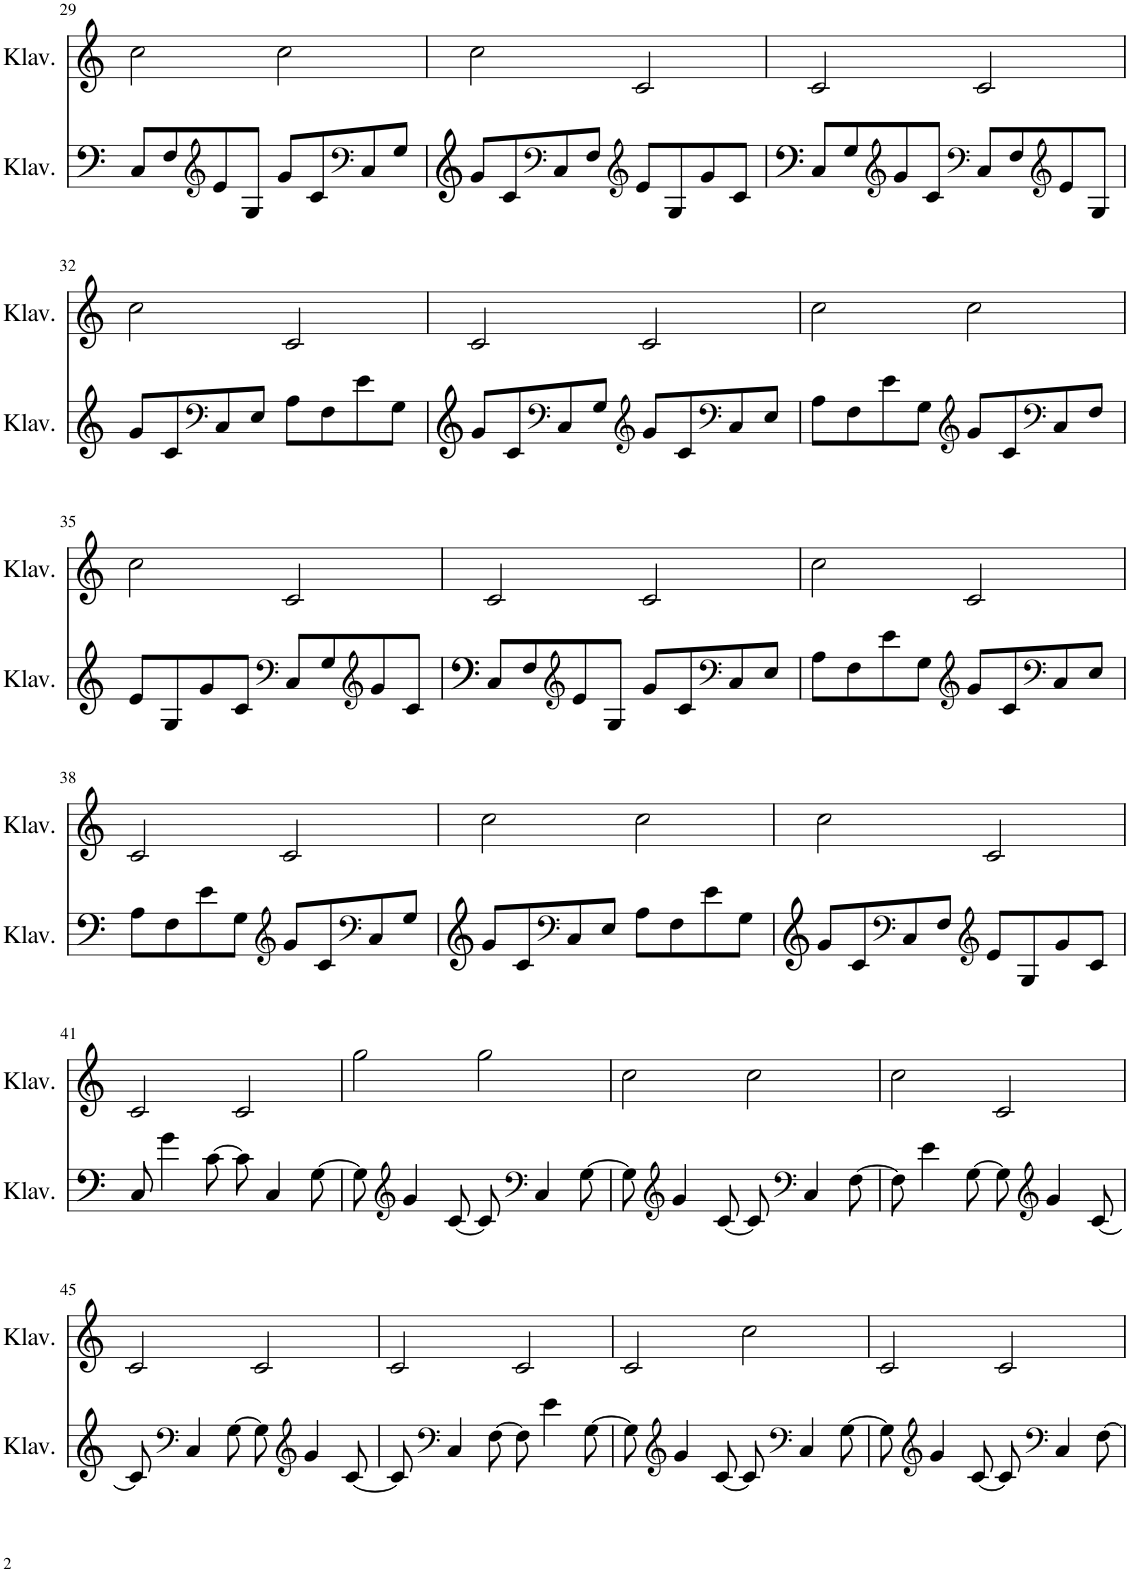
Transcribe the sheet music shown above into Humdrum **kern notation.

**kern	**kern
*part2	*part1
*staff2	*staff1
*I"Klavier	*I"Klavier
*I'Klav.	*I'Klav.
!!LO:PB:g=z
*clefG2	*clefG2
*k[]	*k[]
*M4/4	*M4/4
=29	=29
8C/L	2cc\
8F/	.
*clefG2	*
8e/	.
8G/J	.
8g/L	2cc\
8c/	.
*clefF4	*
8C/	.
8G/J	.
=30	=30
8g/L	2cc\
8c/	.
*clefF4	*
8C/	.
8F/J	.
*clefG2	*
8e/L	2c/
8G/	.
8g/	.
8c/J	.
=31	=31
8C/L	2c/
8G/	.
*clefG2	*
8g/	.
8c/J	.
*clefF4	*
8C/L	2c/
8F/	.
*clefG2	*
8e/	.
8G/J	.
!!LO:LB:g=z
=32	=32
8g/L	2cc\
8c/	.
*clefF4	*
8C/	.
8E/J	.
8A\L	2c/
8F\	.
8e\	.
8G\J	.
=33	=33
8g/L	2c/
8c/	.
*clefF4	*
8C/	.
8G/J	.
*clefG2	*
8g/L	2c/
8c/	.
*clefF4	*
8C/	.
8E/J	.
=34	=34
8A\L	2cc\
8F\	.
8e\	.
8G\J	.
*clefG2	*
8g/L	2cc\
8c/	.
*clefF4	*
8C/	.
8F/J	.
!!LO:LB:g=z
=35	=35
8e/L	2cc\
8G/	.
8g/	.
8c/J	.
*clefF4	*
8C/L	2c/
8G/	.
*clefG2	*
8g/	.
8c/J	.
=36	=36
8C/L	2c/
8F/	.
*clefG2	*
8e/	.
8G/J	.
8g/L	2c/
8c/	.
*clefF4	*
8C/	.
8E/J	.
=37	=37
8A\L	2cc\
8F\	.
8e\	.
8G\J	.
*clefG2	*
8g/L	2c/
8c/	.
*clefF4	*
8C/	.
8E/J	.
!!LO:LB:g=z
=38	=38
8A\L	2c/
8F\	.
8e\	.
8G\J	.
*clefG2	*
8g/L	2c/
8c/	.
*clefF4	*
8C/	.
8G/J	.
=39	=39
8g/L	2cc\
8c/	.
*clefF4	*
8C/	.
8E/J	.
8A\L	2cc\
8F\	.
8e\	.
8G\J	.
=40	=40
8g/L	2cc\
8c/	.
*clefF4	*
8C/	.
8F/J	.
*clefG2	*
8e/L	2c/
8G/	.
8g/	.
8c/J	.
!!LO:LB:g=z
=41	=41
8C/	2c/
4g\	.
[8c\	.
8c\]	2c/
4C/	.
[8G\	.
=42	=42
8G\]	2gg\
*clefG2	*
4g/	.
[8c/	.
8c/]	2gg\
*clefF4	*
4C/	.
[8G\	.
=43	=43
8G\]	2cc\
*clefG2	*
4g/	.
[8c/	.
8c/]	2cc\
*clefF4	*
4C/	.
[8F\	.
=44	=44
8F\]	2cc\
4e\	.
[8G\	.
8G\]	2c/
*clefG2	*
4g/	.
[8c/	.
!!LO:LB:g=z
=45	=45
8c/]	2c/
*clefF4	*
4C/	.
[8G\	.
8G\]	2c/
*clefG2	*
4g/	.
[8c/	.
=46	=46
8c/]	2c/
*clefF4	*
4C/	.
[8F\	.
8F\]	2c/
4e\	.
[8G\	.
=47	=47
8G\]	2c/
*clefG2	*
4g/	.
[8c/	.
8c/]	2cc\
*clefF4	*
4C/	.
[8G\	.
=48	=48
8G\]	2c/
*clefG2	*
4g/	.
[8c/	.
8c/]	2c/
*clefF4	*
4C/	.
[8F\	.
=	=
*-	*-
